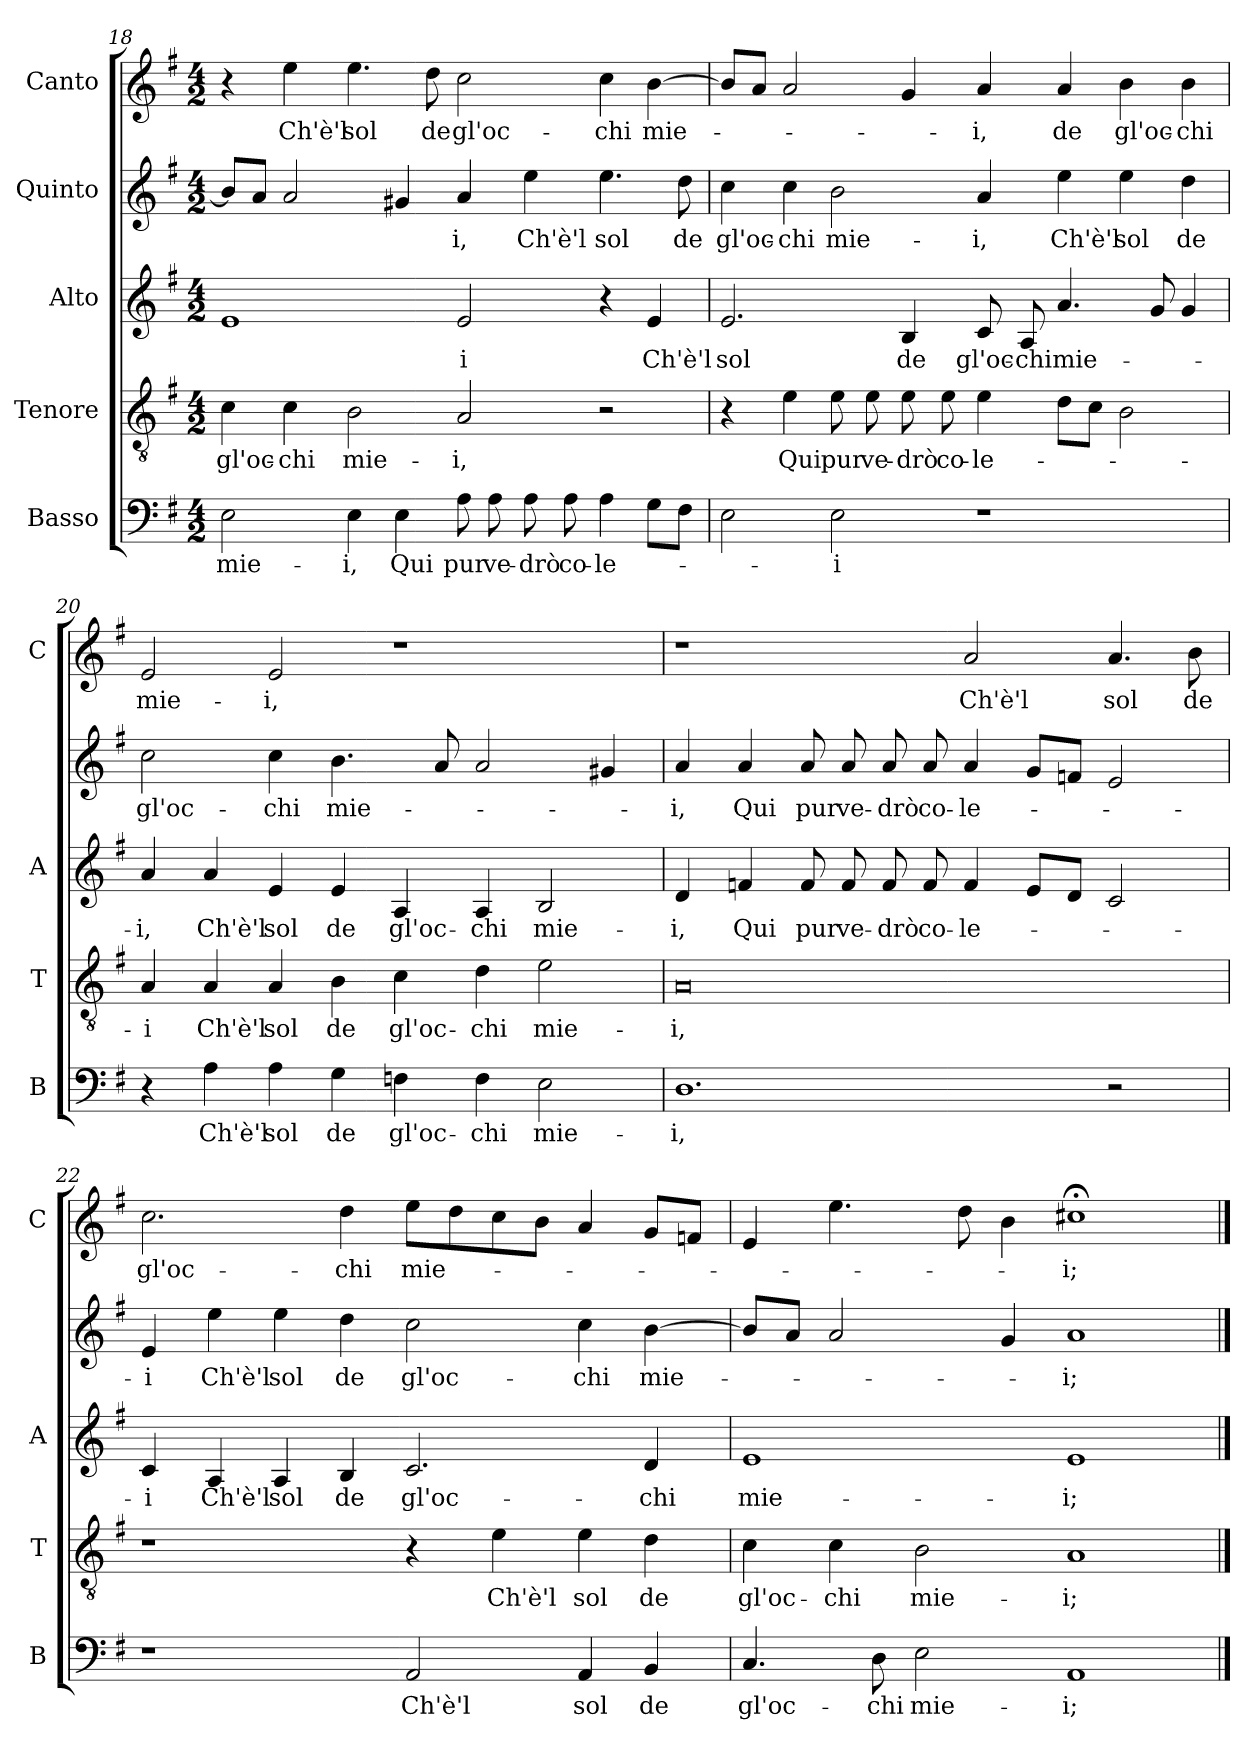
**kern	**text	**kern	**text	**kern	**text	**kern	**text	**kern	**text
*part5	*part5	*part4	*part4	*part3	*part3	*part2	*part2	*part1	*part1
*staff5	*staff5	*staff4	*staff4	*staff3	*staff3	*staff2	*staff2	*staff1	*staff1
*I"Basso	*	*I"Tenore	*	*I"Alto	*	*I"Quinto	*	*I"Canto	*
*I'B	*	*I'T	*	*I'A	*	*	*	*I'C	*
*clefF4	*	*clefGv2	*	*clefG2	*	*clefG2	*	*clefG2	*
*k[f#]	*	*k[f#]	*	*k[f#]	*	*k[f#]	*	*k[f#]	*
*G:	*	*G:	*	*G:	*	*G:	*	*G:	*
*M4/2	*	*M4/2	*	*M4/2	*	*M4/2	*	*M4/2	*
=18	=18	=18	=18	=18	=18	=18	=18	=18	=18
!	!LO:LY:b	!	!LO:LY:b	!	!	!	!	!	!
2E\	mie-	4c\	gl'oc-	1e	.	8b/L]	.	4r	.
.	.	.	.	.	.	8a/J	.	.	.
!	!	!	!LO:LY:b	!	!	!	!	!	!LO:LY:b
.	.	4c\	-chi	.	.	2a/	.	4ee\	Ch'è'l
!	!LO:LY:b	!	!LO:LY:b	!	!	!	!	!	!LO:LY:b
4E\	-i,	2B\	mie-	.	.	.	.	4.ee\	sol
!	!LO:LY:b	!	!	!	!	!	!	!	!
4E\	Qui	.	.	.	.	4g#X/	.	.	.
!	!	!	!	!	!	!	!	!	!LO:LY:b
.	.	.	.	.	.	.	.	8dd\	de
!	!LO:LY:b	!	!LO:LY:b	!	!LO:LY:b	!	!LO:LY:b	!	!LO:LY:b
8A\	pur	2A/	-i,	2e/	-i	4a/	-i,	2cc\	gl'oc-
!	!LO:LY:b	!	!	!	!	!	!	!	!
8A\	ve-	.	.	.	.	.	.	.	.
!	!LO:LY:b	!	!	!	!	!	!LO:LY:b	!	!
8A\	-drò	.	.	.	.	4ee\	Ch'è'l	.	.
!	!LO:LY:b	!	!	!	!	!	!	!	!
8A\	co-	.	.	.	.	.	.	.	.
!	!LO:LY:b	!	!	!	!	!	!LO:LY:b	!	!LO:LY:b
4A\	-le-	2r	.	4r	.	4.ee\	sol	4cc\	-chi
!	!	!	!	!	!LO:LY:b	!	!	!	!LO:LY:b
8G\L	.	.	.	4e/	Ch'è'l	.	.	[4b\	mie-
!	!	!	!	!	!	!	!LO:LY:b	!	!
8F#\J	.	.	.	.	.	8dd\	de	.	.
!!LO:PB:g=z
=19	=19	=19	=19	=19	=19	=19	=19	=19	=19
!	!	!	!	!	!LO:LY:b	!	!LO:LY:b	!	!
2E\	.	4r	.	2.e/	sol	4cc\	gl'oc-	8b/L]	.
.	.	.	.	.	.	.	.	8a/J	.
!	!	!	!LO:LY:b	!	!	!	!LO:LY:b	!	!
.	.	4e\	Qui	.	.	4cc\	-chi	2a/	.
!	!LO:LY:b	!	!LO:LY:b	!	!	!	!LO:LY:b	!	!
2E\	-i	8e\	pur	.	.	2b\	mie-	.	.
!	!	!	!LO:LY:b	!	!	!	!	!	!
.	.	8e\	ve-	.	.	.	.	.	.
!	!	!	!LO:LY:b	!	!LO:LY:b	!	!	!	!
.	.	8e\	-drò	4B/	de	.	.	4g/	.
!	!	!	!LO:LY:b	!	!	!	!	!	!
.	.	8e\	co-	.	.	.	.	.	.
!	!	!	!LO:LY:b	!	!LO:LY:b	!	!LO:LY:b	!	!LO:LY:b
1r	.	4e\	-le-	8c/	gl'oc-	4a/	-i,	4a/	-i,
!	!	!	!	!	!LO:LY:b	!	!	!	!
.	.	.	.	8A/	-chi	.	.	.	.
!	!	!	!	!	!LO:LY:b	!	!LO:LY:b	!	!LO:LY:b
.	.	8d\L	.	4.a/	mie-	4ee\	Ch'è'l	4a/	de
.	.	8c\J	.	.	.	.	.	.	.
!	!	!	!	!	!	!	!LO:LY:b	!	!LO:LY:b
.	.	2B\	.	.	.	4ee\	sol	4b\	gl'oc-
.	.	.	.	8g/	.	.	.	.	.
!	!	!	!	!	!	!	!LO:LY:b	!	!LO:LY:b
.	.	.	.	4g/	.	4dd\	de	4b\	-chi
=20	=20	=20	=20	=20	=20	=20	=20	=20	=20
!	!	!	!LO:LY:b	!	!LO:LY:b	!	!LO:LY:b	!	!LO:LY:b
4r	.	4A/	-i	4a/	-i,	2cc\	gl'oc-	2e/	mie-
!	!LO:LY:b	!	!LO:LY:b	!	!LO:LY:b	!	!	!	!
4A\	Ch'è'l	4A/	Ch'è'l	4a/	Ch'è'l	.	.	.	.
!	!LO:LY:b	!	!LO:LY:b	!	!LO:LY:b	!	!LO:LY:b	!	!LO:LY:b
4A\	sol	4A/	sol	4e/	sol	4cc\	-chi	2e/	-i,
!	!LO:LY:b	!	!LO:LY:b	!	!LO:LY:b	!	!LO:LY:b	!	!
4G\	de	4B\	de	4e/	de	4.b\	mie-	.	.
!	!LO:LY:b	!	!LO:LY:b	!	!LO:LY:b	!	!	!	!
4Fn\	gl'oc-	4c\	gl'oc-	4A/	gl'oc-	.	.	1r	.
.	.	.	.	.	.	8a/	.	.	.
!	!LO:LY:b	!	!LO:LY:b	!	!LO:LY:b	!	!	!	!
4F\	-chi	4d\	-chi	4A/	-chi	2a/	.	.	.
!	!LO:LY:b	!	!LO:LY:b	!	!LO:LY:b	!	!	!	!
2E\	mie-	2e\	mie-	2B/	mie-	.	.	.	.
.	.	.	.	.	.	4g#X/	.	.	.
=21	=21	=21	=21	=21	=21	=21	=21	=21	=21
!	!LO:LY:b	!	!LO:LY:b	!	!LO:LY:b	!	!LO:LY:b	!	!
1.D	-i,	0A	-i,	4d/	-i,	4a/	-i,	1r	.
!	!	!	!	!	!LO:LY:b	!	!LO:LY:b	!	!
.	.	.	.	4fn/	Qui	4a/	Qui	.	.
!	!	!	!	!	!LO:LY:b	!	!LO:LY:b	!	!
.	.	.	.	8f/	pur	8a/	pur	.	.
!	!	!	!	!	!LO:LY:b	!	!LO:LY:b	!	!
.	.	.	.	8f/	ve-	8a/	ve-	.	.
!	!	!	!	!	!LO:LY:b	!	!LO:LY:b	!	!
.	.	.	.	8f/	-drò	8a/	-drò	.	.
!	!	!	!	!	!LO:LY:b	!	!LO:LY:b	!	!
.	.	.	.	8f/	co-	8a/	co-	.	.
!	!	!	!	!	!LO:LY:b	!	!LO:LY:b	!	!LO:LY:b
.	.	.	.	4f/	-le-	4a/	-le-	2a/	Ch'è'l
.	.	.	.	8e/L	.	8g/L	.	.	.
.	.	.	.	8d/J	.	8fn/J	.	.	.
!	!	!	!	!	!	!	!	!	!LO:LY:b
2r	.	.	.	2c/	.	2e/	.	4.a/	sol
!	!	!	!	!	!	!	!	!	!LO:LY:b
.	.	.	.	.	.	.	.	8b\	de
!!LO:LB:g=z
=22	=22	=22	=22	=22	=22	=22	=22	=22	=22
!	!	!	!	!	!LO:LY:b	!	!LO:LY:b	!	!LO:LY:b
1r	.	1r	.	4c/	-i	4e/	-i	2.cc\	gl'oc-
!	!	!	!	!	!LO:LY:b	!	!LO:LY:b	!	!
.	.	.	.	4A/	Ch'è'l	4ee\	Ch'è'l	.	.
!	!	!	!	!	!LO:LY:b	!	!LO:LY:b	!	!
.	.	.	.	4A/	sol	4ee\	sol	.	.
!	!	!	!	!	!LO:LY:b	!	!LO:LY:b	!	!LO:LY:b
.	.	.	.	4B/	de	4dd\	de	4dd\	-chi
!	!LO:LY:b	!	!	!	!LO:LY:b	!	!LO:LY:b	!	!LO:LY:b
2AA/	Ch'è'l	4r	.	2.c/	gl'oc-	2cc\	gl'oc-	8ee\L	mie-
.	.	.	.	.	.	.	.	8dd\	.
!	!	!	!LO:LY:b	!	!	!	!	!	!
.	.	4e\	Ch'è'l	.	.	.	.	8cc\	.
.	.	.	.	.	.	.	.	8b\J	.
!	!LO:LY:b	!	!LO:LY:b	!	!	!	!LO:LY:b	!	!
4AA/	sol	4e\	sol	.	.	4cc\	-chi	4a/	.
!	!LO:LY:b	!	!LO:LY:b	!	!LO:LY:b	!	!LO:LY:b	!	!
4BB/	de	4d\	de	4d/	-chi	[4b\	mie-	8g/L	.
.	.	.	.	.	.	.	.	8fn/J	.
=23	=23	=23	=23	=23	=23	=23	=23	=23	=23
!	!LO:LY:b	!	!LO:LY:b	!	!LO:LY:b	!	!	!	!
4.C/	gl'oc-	4c\	gl'oc-	1e	mie-	8b/L]	.	4e/	.
.	.	.	.	.	.	8a/J	.	.	.
!	!	!	!LO:LY:b	!	!	!	!	!	!
.	.	4c\	-chi	.	.	2a/	.	4.ee\	.
!	!LO:LY:b	!	!	!	!	!	!	!	!
8D\	-chi	.	.	.	.	.	.	.	.
!	!LO:LY:b	!	!LO:LY:b	!	!	!	!	!	!
2E\	mie-	2B\	mie-	.	.	.	.	.	.
.	.	.	.	.	.	.	.	8dd\	.
.	.	.	.	.	.	4g/	.	4b\	.
!	!LO:LY:b	!	!LO:LY:b	!	!LO:LY:b	!	!LO:LY:b	!	!LO:LY:b
1AA	-i;	1A	-i;	1e	-i;	1a	-i;	1cc#X;<	-i;
==	==	==	==	==	==	==	==	==	==
*-	*-	*-	*-	*-	*-	*-	*-	*-	*-
